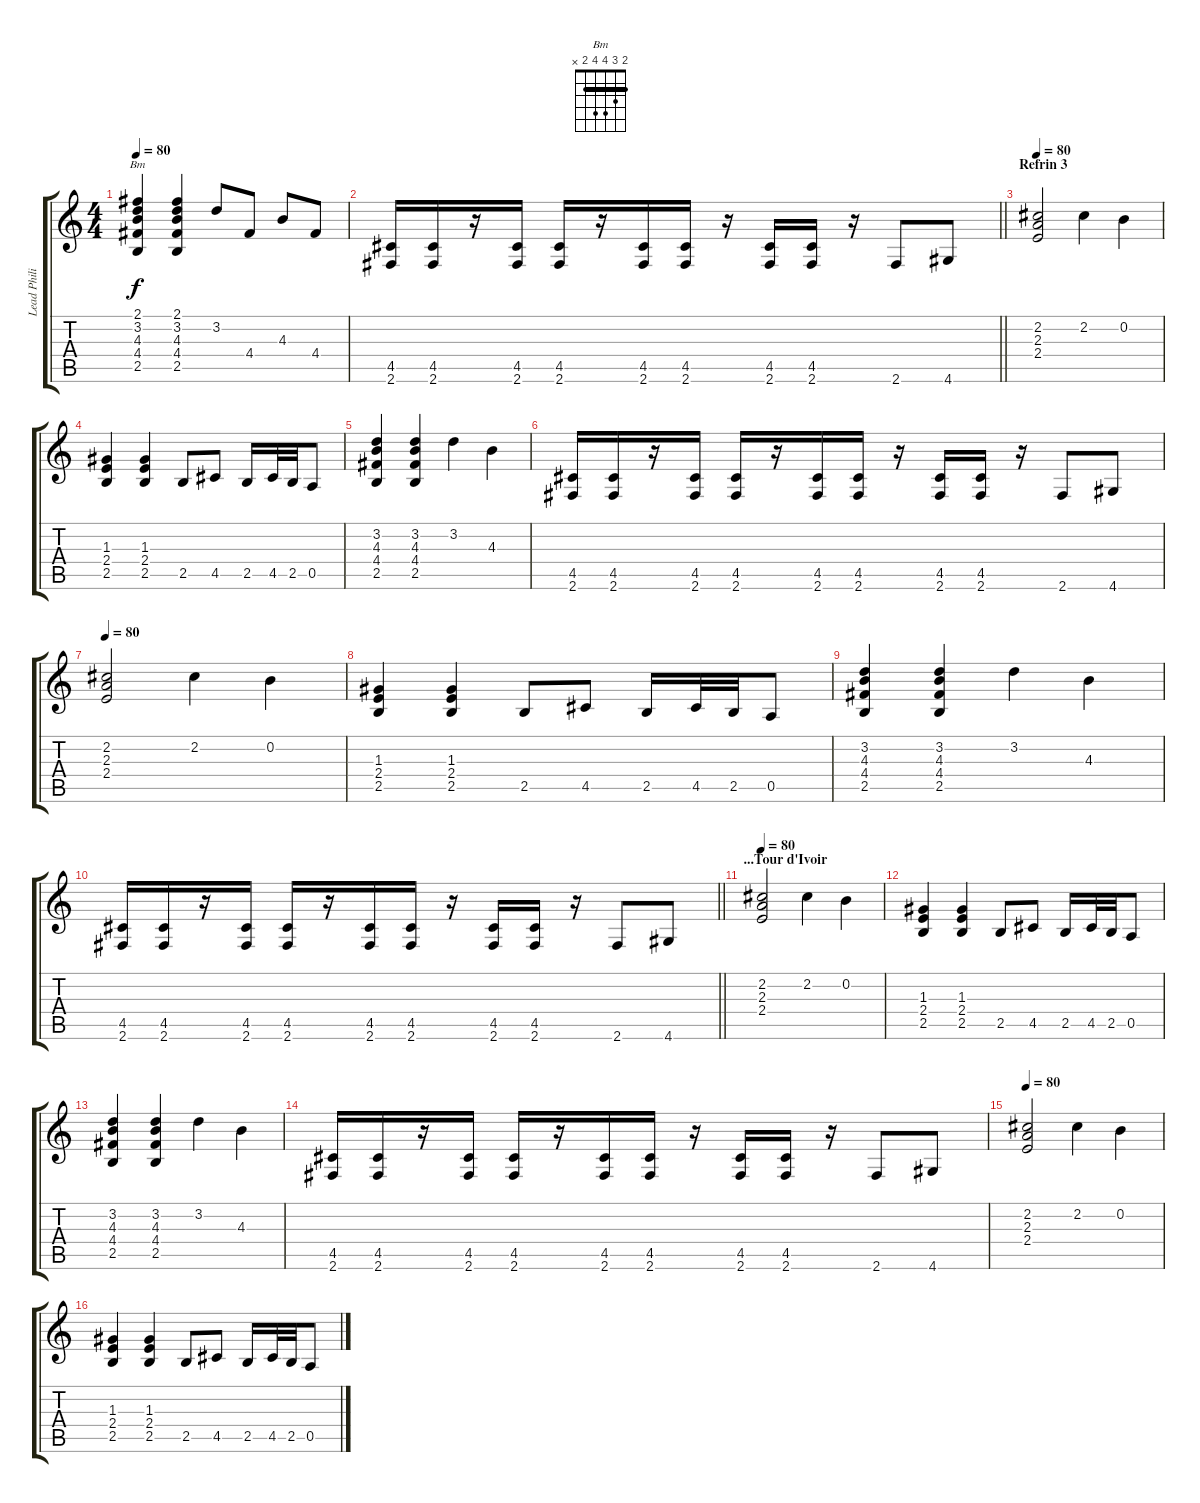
\track ("Lead Philippe" "Lead Phili") {instrument overdrivenguitar}
\staff {score tabs}
\tuning (E4 B3 G3 D3 A2 E2) {hide}
\chord ("Bm" 2 3 4 4 2 x) {barre 2}
\ts (4 4)
\tempo 80
\clef g2
\ks c
(2.1 3.2 4.3 4.4 2.5).4{ch "Bm" dy f} (2.1 3.2 4.3 4.4 2.5).4 3.2.8 4.4.8 4.3.8 4.4.8 |
\barLineRight lightlight
(4.5 2.6).16 (4.5 2.6).16 r.16 (4.5 2.6).16 (4.5 2.6).16 r.16 (4.5 2.6).16 (4.5 2.6).16 r.16 (4.5 2.6).16 (4.5 2.6).16 r.16 2.6.8 4.6.8 |
\section ("" "Refrin 3")
\tempo 80
(2.2 2.3 2.4).2{volume 8} 2.2.4 0.2.4 |
(1.3 2.4 2.5).4 (1.3 2.4 2.5).4 2.5.8 4.5.8 2.5.16 4.5.32 2.5.32 0.5.8 |
(3.2 4.3 4.4 2.5).4 (3.2 4.3 4.4 2.5).4 3.2.4 4.3.4 |
(4.5 2.6).16 (4.5 2.6).16 r.16 (4.5 2.6).16 (4.5 2.6).16 r.16 (4.5 2.6).16 (4.5 2.6).16 r.16 (4.5 2.6).16 (4.5 2.6).16 r.16 2.6.8 4.6.8 |
\tempo 80
(2.2 2.3 2.4).2{volume 8} 2.2.4 0.2.4 |
(1.3 2.4 2.5).4 (1.3 2.4 2.5).4 2.5.8 4.5.8 2.5.16 4.5.32 2.5.32 0.5.8 |
(3.2 4.3 4.4 2.5).4 (3.2 4.3 4.4 2.5).4 3.2.4 4.3.4 |
\barLineRight lightlight
(4.5 2.6).16 (4.5 2.6).16 r.16 (4.5 2.6).16 (4.5 2.6).16 r.16 (4.5 2.6).16 (4.5 2.6).16 r.16 (4.5 2.6).16 (4.5 2.6).16 r.16 2.6.8 4.6.8 |
\section ("" "...Tour d'Ivoir")
\tempo 80
(2.2 2.3 2.4).2{volume 8} 2.2.4 0.2.4 |
(1.3 2.4 2.5).4 (1.3 2.4 2.5).4 2.5.8 4.5.8 2.5.16 4.5.32 2.5.32 0.5.8 |
(3.2 4.3 4.4 2.5).4 (3.2 4.3 4.4 2.5).4 3.2.4 4.3.4 |
(4.5 2.6).16 (4.5 2.6).16 r.16 (4.5 2.6).16 (4.5 2.6).16 r.16 (4.5 2.6).16 (4.5 2.6).16 r.16 (4.5 2.6).16 (4.5 2.6).16 r.16 2.6.8 4.6.8 |
\tempo 80
(2.2 2.3 2.4).2{volume 8} 2.2.4 0.2.4 |
(1.3 2.4 2.5).4 (1.3 2.4 2.5).4 2.5.8 4.5.8 2.5.16 4.5.32 2.5.32 0.5.8
